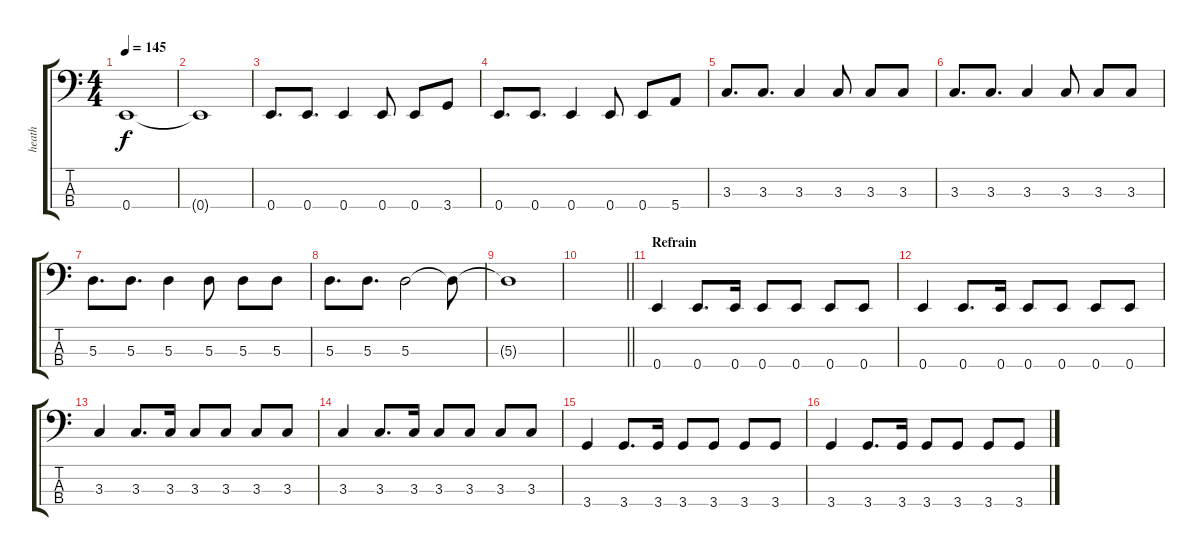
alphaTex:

\track ("heath" "heath") {instrument electricbasspick}
\staff {score tabs}
\tuning (G2 D2 A1 E1) {hide}
\ts (4 4)
\tempo 145
\clef f4
\ks c
0.4.1{dy f} |
0.4{t}.1 |
0.4.8{d} 0.4.8{d} 0.4.4 0.4.8 0.4.8 3.4.8 |
0.4.8{d} 0.4.8{d} 0.4.4 0.4.8 0.4.8 5.4.8 |
3.3.8{d} 3.3.8{d} 3.3.4 3.3.8 3.3.8 3.3.8 |
3.3.8{d} 3.3.8{d} 3.3.4 3.3.8 3.3.8 3.3.8 |
5.3.8{d} 5.3.8{d} 5.3.4 5.3.8 5.3.8 5.3.8 |
5.3.8{d} 5.3.8{d} 5.3.2 5.3{t}.8 |
5.3{t}.1 |
\barLineRight lightlight
|
\section ("" "Refrain")
0.4.4 0.4.8{d} 0.4.16 0.4.8 0.4.8 0.4.8 0.4.8 |
0.4.4 0.4.8{d} 0.4.16 0.4.8 0.4.8 0.4.8 0.4.8 |
3.3.4 3.3.8{d} 3.3.16 3.3.8 3.3.8 3.3.8 3.3.8 |
3.3.4 3.3.8{d} 3.3.16 3.3.8 3.3.8 3.3.8 3.3.8 |
3.4.4 3.4.8{d} 3.4.16 3.4.8 3.4.8 3.4.8 3.4.8 |
3.4.4 3.4.8{d} 3.4.16 3.4.8 3.4.8 3.4.8 3.4.8
